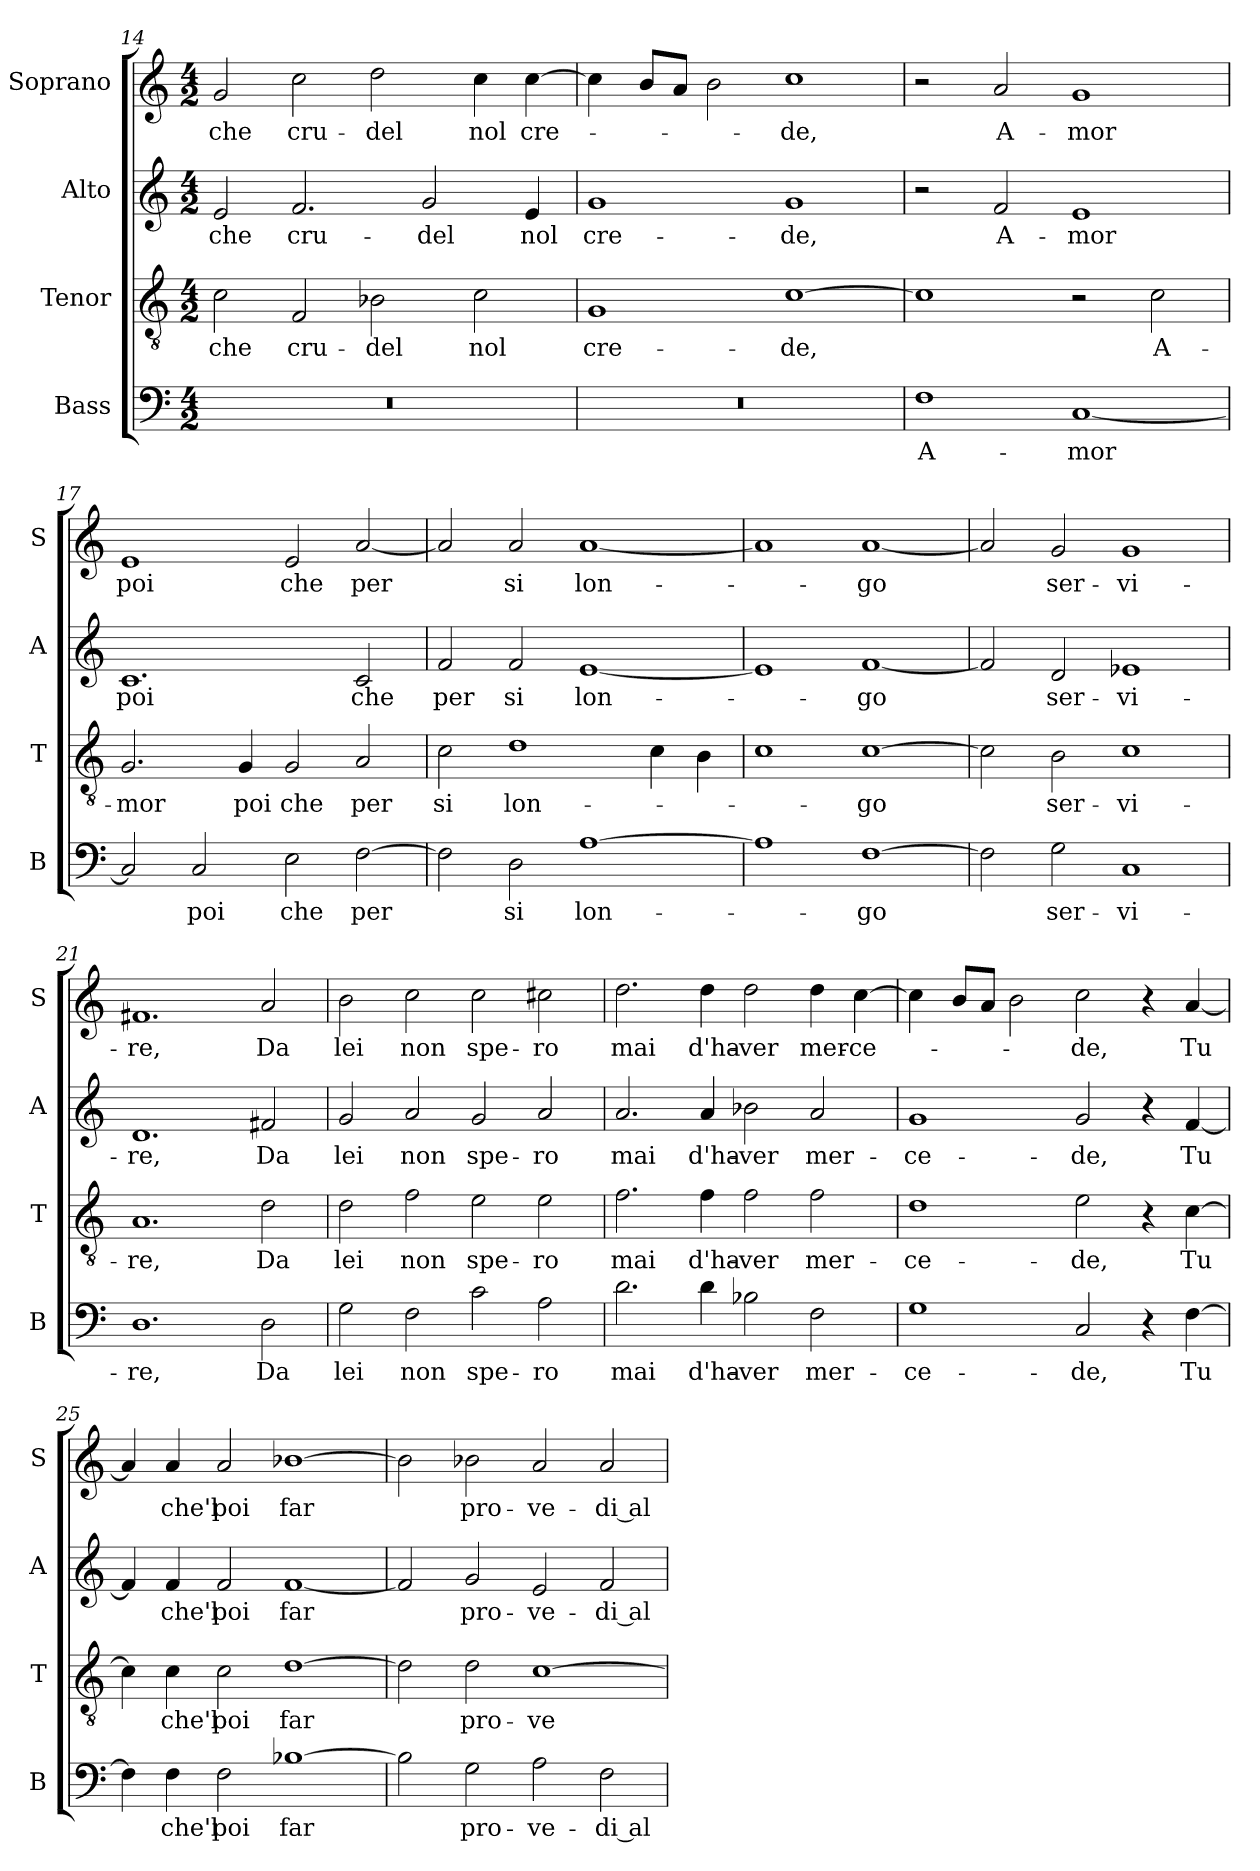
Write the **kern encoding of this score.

**kern	**text	**kern	**text	**kern	**text	**kern	**text
*part4	*part4	*part3	*part3	*part2	*part2	*part1	*part1
*staff4	*staff4	*staff3	*staff3	*staff2	*staff2	*staff1	*staff1
*I"Bass	*	*I"Tenor	*	*I"Alto	*	*I"Soprano	*
*I'B	*	*I'T	*	*I'A	*	*I'S	*
*clefF4	*	*clefGv2	*	*clefG2	*	*clefG2	*
*k[]	*	*k[]	*	*k[]	*	*k[]	*
*C:	*	*C:	*	*C:	*	*C:	*
*M4/2	*	*M4/2	*	*M4/2	*	*M4/2	*
=14	=14	=14	=14	=14	=14	=14	=14
!	!	!	!LO:LY:b	!	!LO:LY:b	!	!LO:LY:b
0r	.	2c\	che	2e/	che	2g/	che
!	!	!	!LO:LY:b	!	!LO:LY:b	!	!LO:LY:b
.	.	2F/	cru-	2.f/	cru-	2cc\	cru-
!	!	!	!LO:LY:b	!	!	!	!LO:LY:b
.	.	2B-X\	-del	.	.	2dd\	-del
!	!	!	!	!	!LO:LY:b	!	!
.	.	.	.	2g/	-del	.	.
!	!	!	!LO:LY:b	!	!	!	!LO:LY:b
.	.	2c\	nol	.	.	4cc\	nol
!	!	!	!	!	!LO:LY:b	!	!LO:LY:b
.	.	.	.	4e/	nol	[4cc\	cre-
=15	=15	=15	=15	=15	=15	=15	=15
!	!	!	!LO:LY:b	!	!LO:LY:b	!	!
0r	.	1G	cre-	1g	cre-	4cc\]	.
.	.	.	.	.	.	8b/L	.
.	.	.	.	.	.	8a/J	.
.	.	.	.	.	.	2b\	.
!	!	!	!LO:LY:b	!	!LO:LY:b	!	!LO:LY:b
.	.	[1c	-de,	1g	-de,	1cc	-de,
=16	=16	=16	=16	=16	=16	=16	=16
!	!LO:LY:b	!	!	!	!	!	!
1F	A-	1c]	.	2r	.	2r	.
!	!	!	!	!	!LO:LY:b	!	!LO:LY:b
.	.	.	.	2f/	A-	2a/	A-
!	!LO:LY:b	!	!	!	!LO:LY:b	!	!LO:LY:b
[1C	-mor	2r	.	1e	-mor	1g	-mor
!	!	!	!LO:LY:b	!	!	!	!
.	.	2c\	A-	.	.	.	.
!!LO:LB:g=z
=17	=17	=17	=17	=17	=17	=17	=17
!	!	!	!LO:LY:b	!	!LO:LY:b	!	!LO:LY:b
2C/]	.	2.G/	-mor	1.c	poi	1e	poi
!	!LO:LY:b	!	!	!	!	!	!
2C/	poi	.	.	.	.	.	.
!	!	!	!LO:LY:b	!	!	!	!
.	.	4G/	poi	.	.	.	.
!	!LO:LY:b	!	!LO:LY:b	!	!	!	!LO:LY:b
2E\	che	2G/	che	.	.	2e/	che
!	!LO:LY:b	!	!LO:LY:b	!	!LO:LY:b	!	!LO:LY:b
[2F\	per	2A/	per	2c/	che	[2a/	per
=18	=18	=18	=18	=18	=18	=18	=18
!	!	!	!LO:LY:b	!	!LO:LY:b	!	!
2F\]	.	2c\	si	2f/	per	2a/]	.
!	!LO:LY:b	!	!LO:LY:b	!	!LO:LY:b	!	!LO:LY:b
2D\	si	1d	lon-	2f/	si	2a/	si
!	!LO:LY:b	!	!	!	!LO:LY:b	!	!LO:LY:b
[1A	lon-	.	.	[1e	lon-	[1a	lon-
.	.	4c\	.	.	.	.	.
.	.	4B\	.	.	.	.	.
=19	=19	=19	=19	=19	=19	=19	=19
1A]	.	1c	.	1e]	.	1a]	.
!	!LO:LY:b	!	!LO:LY:b	!	!LO:LY:b	!	!LO:LY:b
[1F	-go	[1c	-go	[1f	-go	[1a	-go
=20	=20	=20	=20	=20	=20	=20	=20
2F\]	.	2c\]	.	2f/]	.	2a/]	.
!	!LO:LY:b	!	!LO:LY:b	!	!LO:LY:b	!	!LO:LY:b
2G\	ser-	2B\	ser-	2d/	ser-	2g/	ser-
!	!LO:LY:b	!	!LO:LY:b	!	!LO:LY:b	!	!LO:LY:b
1C	-vi-	1c	-vi-	1e-X	-vi-	1g	-vi-
!!LO:LB:g=z
=21	=21	=21	=21	=21	=21	=21	=21
!	!LO:LY:b	!	!LO:LY:b	!	!LO:LY:b	!	!LO:LY:b
1.D	-re,	1.A	-re,	1.d	-re,	1.f#X	-re,
!	!LO:LY:b	!	!LO:LY:b	!	!LO:LY:b	!	!LO:LY:b
2D\	Da	2d\	Da	2f#X/	Da	2a/	Da
=22	=22	=22	=22	=22	=22	=22	=22
!	!LO:LY:b	!	!LO:LY:b	!	!LO:LY:b	!	!LO:LY:b
2G\	lei	2d\	lei	2g/	lei	2b\	lei
!	!LO:LY:b	!	!LO:LY:b	!	!LO:LY:b	!	!LO:LY:b
2F\	non	2f\	non	2a/	non	2cc\	non
!	!LO:LY:b	!	!LO:LY:b	!	!LO:LY:b	!	!LO:LY:b
2c\	spe-	2e\	spe-	2g/	spe-	2cc\	spe-
!	!LO:LY:b	!	!LO:LY:b	!	!LO:LY:b	!	!LO:LY:b
2A\	-ro	2e\	-ro	2a/	-ro	2cc#X\	-ro
=23	=23	=23	=23	=23	=23	=23	=23
!	!LO:LY:b	!	!LO:LY:b	!	!LO:LY:b	!	!LO:LY:b
2.d\	mai	2.f\	mai	2.a/	mai	2.dd\	mai
!	!LO:LY:b	!	!LO:LY:b	!	!LO:LY:b	!	!LO:LY:b
4d\	d'ha-	4f\	d'ha-	4a/	d'ha-	4dd\	d'ha-
!	!LO:LY:b	!	!LO:LY:b	!	!LO:LY:b	!	!LO:LY:b
2B-X\	-ver	2f\	-ver	2b-X\	-ver	2dd\	-ver
!	!LO:LY:b	!	!LO:LY:b	!	!LO:LY:b	!	!LO:LY:b
2F\	mer-	2f\	mer-	2a/	mer-	4dd\	mer-
!	!	!	!	!	!	!	!LO:LY:b
.	.	.	.	.	.	[4cc\	-ce-
=24	=24	=24	=24	=24	=24	=24	=24
!	!LO:LY:b	!	!LO:LY:b	!	!LO:LY:b	!	!
1G	-ce-	1d	-ce-	1g	-ce-	4cc\]	.
.	.	.	.	.	.	8b/L	.
.	.	.	.	.	.	8a/J	.
.	.	.	.	.	.	2b\	.
!	!LO:LY:b	!	!LO:LY:b	!	!LO:LY:b	!	!LO:LY:b
2C/	-de,	2e\	-de,	2g/	-de,	2cc\	-de,
4r	.	4r	.	4r	.	4r	.
!	!LO:LY:b	!	!LO:LY:b	!	!LO:LY:b	!	!LO:LY:b
[4F\	Tu	[4c\	Tu	[4f/	Tu	[4a/	Tu
!!LO:PB:g=z
=25	=25	=25	=25	=25	=25	=25	=25
4F\]	.	4c\]	.	4f/]	.	4a/]	.
!	!LO:LY:b	!	!LO:LY:b	!	!LO:LY:b	!	!LO:LY:b
4F\	che'l	4c\	che'l	4f/	che'l	4a/	che'l
!	!LO:LY:b	!	!LO:LY:b	!	!LO:LY:b	!	!LO:LY:b
2F\	poi	2c\	poi	2f/	poi	2a/	poi
!	!LO:LY:b	!	!LO:LY:b	!	!LO:LY:b	!	!LO:LY:b
[1B-X	far	[1d	far	[1f	far	[1b-X	far
=26	=26	=26	=26	=26	=26	=26	=26
2B-\]	.	2d\]	.	2f/]	.	2b-\]	.
!	!LO:LY:b	!	!LO:LY:b	!	!LO:LY:b	!	!LO:LY:b
2G\	pro-	2d\	pro-	2g/	pro-	2b-X\	pro-
!	!LO:LY:b	!	!LO:LY:b	!	!LO:LY:b	!	!LO:LY:b
2A\	-ve-	[1c	-ve-	2e/	-ve-	2a/	-ve-
!	!LO:LY:b	!	!	!	!LO:LY:b	!	!LO:LY:b
2F\	-di al	.	.	2f/	-di al	2a/	-di al
=	=	=	=	=	=	=	=
*-	*-	*-	*-	*-	*-	*-	*-
